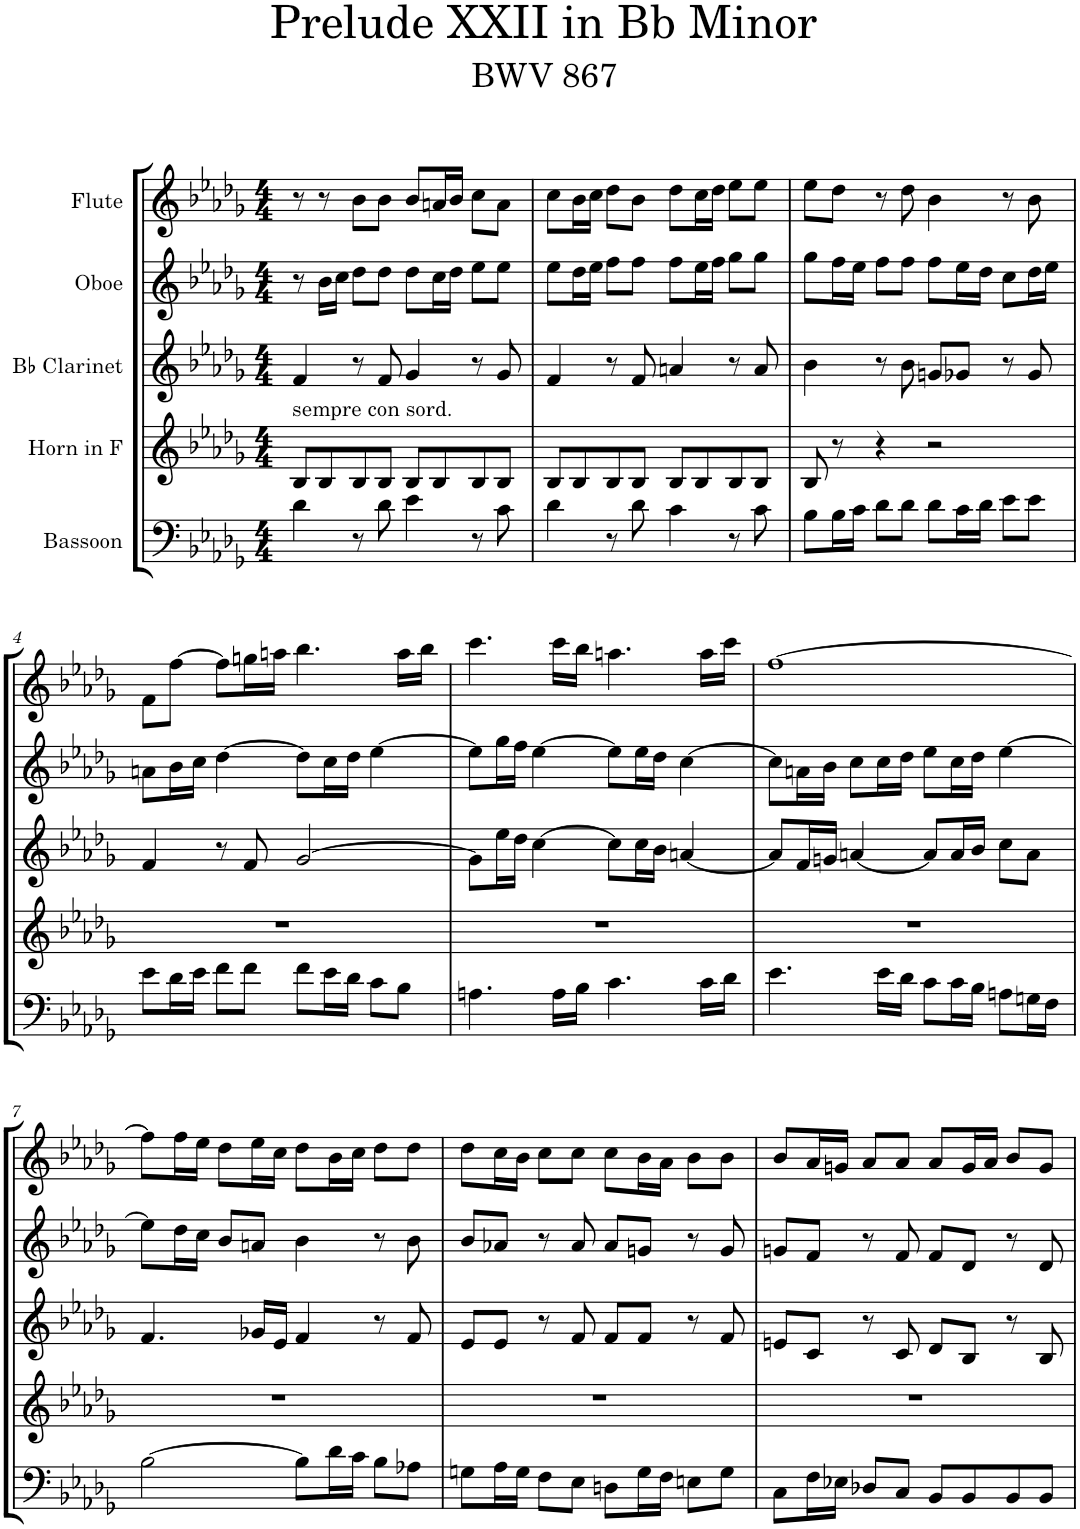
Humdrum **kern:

**kern	**kern	**kern	**kern	**kern
*part5	*part4	*part3	*part2	*part1
*staff5	*staff4	*staff3	*staff2	*staff1
*I"Bassoon	*I"Horn in F	*I"Bb Clarinet	*I"Oboe	*I"Flute
*I'Bsn	*I'Hn	*I'Cl	*I'Ob	*I'Fl
*clefF4	*clefG2	*clefG2	*clefG2	*clefG2
*	*ITrd4c7	*ITrd1c2	*	*
*k[b-e-a-d-g-]	*k[b-e-a-d-g-]	*k[b-e-a-d-g-]	*k[b-e-a-d-g-]	*k[b-e-a-d-g-]
*M4/4	*M4/4	*M4/4	*M4/4	*M4/4
=1	=1	=1	=1	=1
!	!LO:TX:a:t=sempre con sord.	!	!	!
4d-\	8B-/L	4f/	8r	8r
.	8B-/	.	16b-\LL	8r
.	.	.	16cc\JJ	.
8r	8B-/	8r	8dd-\L	8b-\L
8d-\	8B-/J	8f/	8dd-\J	8b-\J
4e-\	8B-/L	4g-/	8dd-\L	8b-/L
.	8B-/	.	16cc\L	16an/L
.	.	.	16dd-\JJ	16b-/JJ
8r	8B-/	8r	8ee-\L	8cc\L
8c\	8B-/J	8g-/	8ee-\J	8a\J
=2	=2	=2	=2	=2
4d-\	8B-/L	4f/	8ee-\L	8cc\L
.	8B-/	.	16dd-\L	16b-\L
.	.	.	16ee-\JJ	16cc\JJ
8r	8B-/	8r	8ff\L	8dd-\L
8d-\	8B-/J	8f/	8ff\J	8b-\J
4c\	8B-/L	4an/	8ff\L	8dd-\L
.	8B-/	.	16ee-\L	16cc\L
.	.	.	16ff\JJ	16dd-\JJ
8r	8B-/	8r	8gg-\L	8ee-\L
8c\	8B-/J	8a/	8gg-\J	8ee-\J
=3	=3	=3	=3	=3
8B-\L	8B-/	4b-\	8gg-\L	8ee-\L
16B-\L	8r	.	16ff\L	8dd-\J
16c\JJ	.	.	16ee-\JJ	.
8d-\L	4r	8r	8ff\L	8r
8d-\J	.	8b-\	8ff\J	8dd-\
8d-\L	2r	8gn/L	8ff\L	4b-\
16c\L	.	8g-X/J	16ee-\L	.
16d-\JJ	.	.	16dd-\JJ	.
8e-\L	.	8r	8cc\L	8r
8e-\J	.	8g-/	16dd-\L	8b-\
.	.	.	16ee-\JJ	.
!!LO:LB:g=z
=4	=4	=4	=4	=4
8e-\L	1r	4f/	8an\L	8f\L
16d-\L	.	.	16b-\L	[8ff\J
16e-\JJ	.	.	16cc\JJ	.
8f\L	.	8r	[4dd-\	8ff\L]
8f\J	.	8f/	.	16ggn\L
.	.	.	.	16aan\JJ
8f\L	.	[2g-/	8dd-\L]	4.bb-\
16e-\L	.	.	16cc\L	.
16d-\JJ	.	.	16dd-\JJ	.
8c\L	.	.	[4ee-\	.
8B-\J	.	.	.	16aa\LL
.	.	.	.	16bb-\JJ
=5	=5	=5	=5	=5
4.An\	1r	8g-\L]	8ee-\L]	4.ccc\
.	.	16ee-\L	16gg-\L	.
.	.	16dd-\JJ	16ff\JJ	.
.	.	[4cc\	[4ee-\	.
16A\LL	.	.	.	16ccc\LL
16B-\JJ	.	.	.	16bb-\JJ
4.c\	.	8cc\L]	8ee-\L]	4.aan\
.	.	16cc\L	16ee-\L	.
.	.	16b-\JJ	16dd-\JJ	.
.	.	[4an/	[4cc\	.
16c\LL	.	.	.	16aa\LL
16d-\JJ	.	.	.	16ccc\JJ
=6	=6	=6	=6	=6
4.e-\	1r	8a/L]	8cc\L]	[1ff
.	.	16f/L	16an\L	.
.	.	16gn/JJ	16b-\JJ	.
.	.	[4an/	8cc\L	.
16e-\LL	.	.	16cc\L	.
16d-\JJ	.	.	16dd-\JJ	.
8c\L	.	8a/L]	8ee-\L	.
16c\L	.	16a/L	16cc\L	.
16B-\JJ	.	16b-/JJ	16dd-\JJ	.
8An\L	.	8cc\L	[4ee-\	.
16Gn\L	.	8a\J	.	.
16F\JJ	.	.	.	.
!!LO:LB:g=z
=7	=7	=7	=7	=7
[2B-\	1r	4.f/	8ee-\L]	8ff\L]
.	.	.	16dd-\L	16ff\L
.	.	.	16cc\JJ	16ee-\JJ
.	.	.	8b-/L	8dd-\L
.	.	16g-X/LL	8an/J	16ee-\L
.	.	16e-/JJ	.	16cc\JJ
8B-\L]	.	4f/	4b-\	8dd-\L
16d-\L	.	.	.	16b-\L
16c\JJ	.	.	.	16cc\JJ
8B-\L	.	8r	8r	8dd-\L
8A-X\J	.	8f/	8b-\	8dd-\J
=8	=8	=8	=8	=8
8Gn\L	1r	8e-/L	8b-/L	8dd-\L
16A-\L	.	8e-/J	8a-X/J	16cc\L
16G\JJ	.	.	.	16b-\JJ
8F\L	.	8r	8r	8cc\L
8E-\J	.	8f/	8a-/	8cc\J
8Dn\L	.	8f/L	8a-/L	8cc\L
16G\L	.	8f/J	8gn/J	16b-\L
16F\JJ	.	.	.	16a-\JJ
8En\L	.	8r	8r	8b-\L
8G\J	.	8f/	8g/	8b-\J
=9	=9	=9	=9	=9
8C\L	1r	8en/L	8gn/L	8b-/L
16F\L	.	8c/J	8f/J	16a-/L
16E-X\JJ	.	.	.	16gn/JJ
8D-X/L	.	8r	8r	8a-/L
8C/J	.	8c/	8f/	8a-/J
8BB-/L	.	8d-/L	8f/L	8a-/L
8BB-/	.	8B-/J	8d-/J	16g/L
.	.	.	.	16a-/JJ
8BB-/	.	8r	8r	8b-/L
8BB-/J	.	8B-/	8d-/	8g/J
=	=	=	=	=
*-	*-	*-	*-	*-
